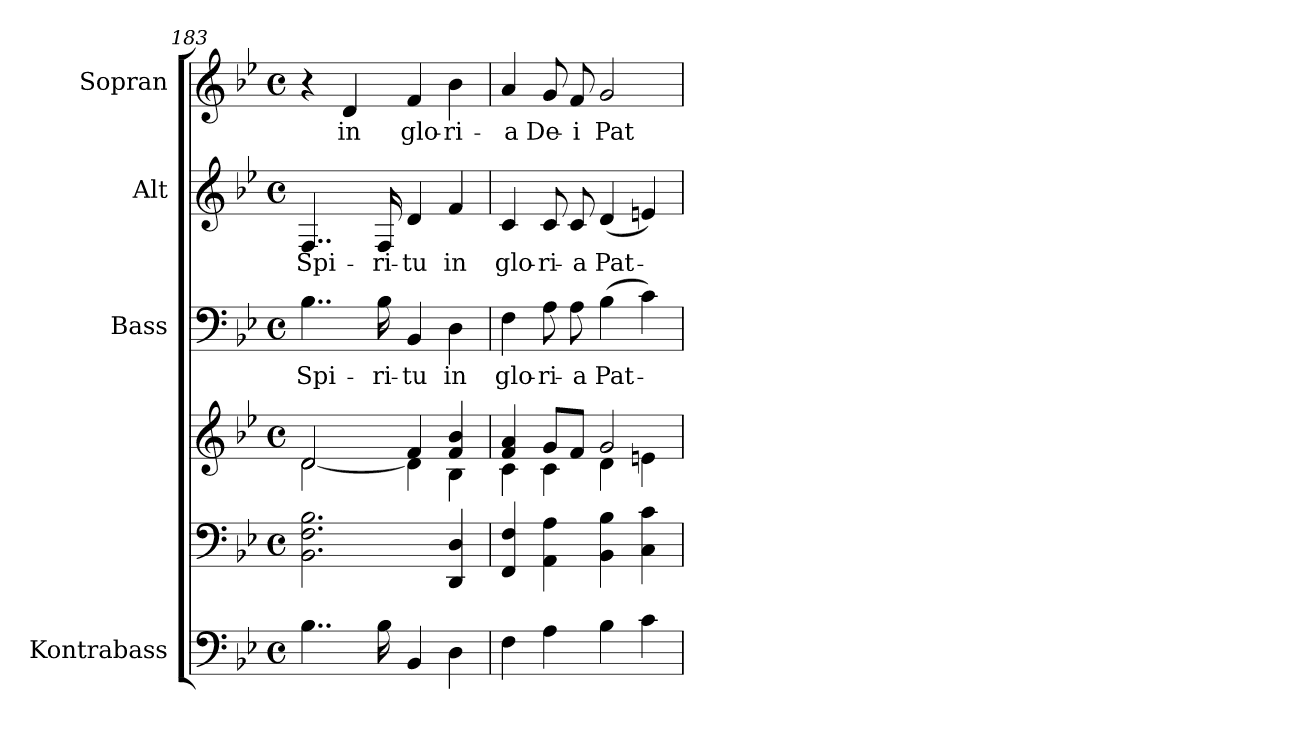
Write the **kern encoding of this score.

**kern	**kern	**kern	**kern	**text	**kern	**text	**kern	**text
*part5	*part4	*part4	*part3	*part3	*part2	*part2	*part1	*part1
*staff6	*staff5	*staff4	*staff3	*staff3	*staff2	*staff2	*staff1	*staff1
*I"Kontrabass	*	*	*I"Bass	*	*I"Alt	*	*I"Sopran	*
*I'Kb.	*	*	*I'B.	*	*I'A.	*	*I'S.	*
!!LO:LB:g=z
*clefF4	*clefF4	*clefG2	*clefF4	*	*clefG2	*	*clefG2	*
*ITrd7c12	*	*	*	*	*	*	*	*
*k[b-e-]	*k[b-e-]	*k[b-e-]	*k[b-e-]	*	*k[b-e-]	*	*k[b-e-]	*
*B-:	*B-:	*B-:	*B-:	*	*B-:	*	*B-:	*
*M4/4	*M4/4	*M4/4	*M4/4	*	*M4/4	*	*M4/4	*
*met(c)	*met(c)	*met(c)	*met(c)	*	*met(c)	*	*met(c)	*
=183	=183	=183	=183	=183	=183	=183	=183	=183
*	*	*^	*	*	*	*	*	*
!	!	!	!	!	!LO:LY:b	!	!LO:LY:b	!	!
4..BB-\	2.BB-\ 2.F\ 2.B-\	2d/	[<2d\	4..B-\	Spi-	4..F/	Spi-	4r	.
!	!	!	!	!	!	!	!	!	!LO:LY:b
.	.	.	.	.	.	.	.	4d/	in
!	!	!	!	!	!LO:LY:b	!	!LO:LY:b	!	!
16BB-\	.	.	.	16B-\	-ri-	16F/	-ri-	.	.
!	!	!	!	!	!LO:LY:b	!	!LO:LY:b	!	!LO:LY:b
4BBB-/	.	4f/	4d\]	4BB-/	-tu	4d/	-tu	4f/	glo-
!	!	!	!	!	!LO:LY:b	!	!LO:LY:b	!	!LO:LY:b
4DD\	4DD/ 4D/	4f/ 4b-/	4B-\	4D\	in	4f/	in	4b-\	-ri-
=184	=184	=184	=184	=184	=184	=184	=184	=184	=184
!	!	!	!	!	!LO:LY:b	!	!LO:LY:b	!	!LO:LY:b
4FF\	4FF/ 4F/	4f/ 4a/	4c\	4F\	glo-	4c/	glo-	4a/	-a
!	!	!	!	!	!LO:LY:b	!	!LO:LY:b	!	!LO:LY:b
4AA\	4AA\ 4A\	8g/L	4c\	8A\	-ri-	8c/	-ri-	8g/	De-
!	!	!	!	!	!LO:LY:b	!	!LO:LY:b	!	!LO:LY:b
.	.	8f/J	.	8A\	-a	8c/	-a	8f/	-i
!	!	!	!	!	!LO:LY:b	!	!LO:LY:b	!	!LO:LY:b
4BB-\	4BB-\ 4B-\	2g/	4d\	(>4B-\	Pat-	(<4d/	Pat-	2g/	Pat-
4C\	4C\ 4c\	.	4en\	4c\)	.	4en/)	.	.	.
*	*	*v	*v	*	*	*	*	*	*
=	=	=	=	=	=	=	=	=
*-	*-	*-	*-	*-	*-	*-	*-	*-
